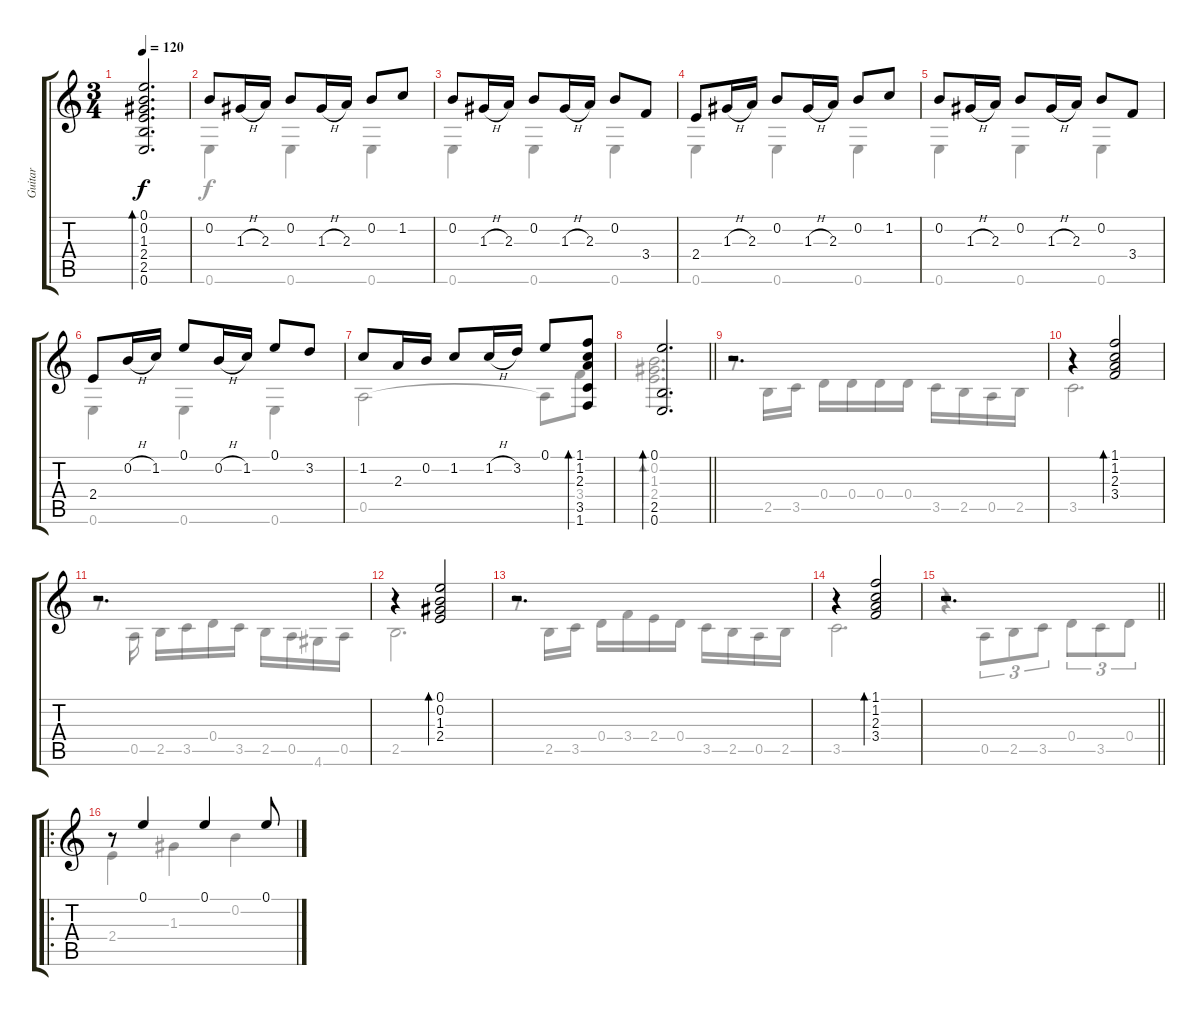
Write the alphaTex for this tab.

\track ("Guitar" "Guitar") {instrument acousticguitarnylon}
\staff {score tabs}
\tuning (E4 B3 G3 D3 A2 E2) {hide}
\voice
\ts (3 4)
\tempo 120
\clef g2
\ks c
(0.1 0.2 1.3 2.4 2.5 0.6).2{d bd 30 dy f instrument acousticguitarnylon} |
0.2.8 1.3{h}.16 2.3.16 0.2.8 1.3{h}.16 2.3.16 0.2.8 1.2.8 |
0.2.8 1.3{h}.16 2.3.16 0.2.8 1.3{h}.16 2.3.16 0.2.8 3.4.8 |
2.4.8 1.3{h}.16 2.3.16 0.2.8 1.3{h}.16 2.3.16 0.2.8 1.2.8 |
0.2.8 1.3{h}.16 2.3.16 0.2.8 1.3{h}.16 2.3.16 0.2.8 3.4.8 |
2.4.8 0.2{h}.16 1.2.16 0.1.8 0.2{h}.16 1.2.16 0.1.8 3.2.8 |
1.2.8 2.3.16 0.2.16 1.2.8 1.2{h}.16 3.2.16 0.1.8 (1.1 1.2 2.3 3.5 1.6).8{bd 30} |
\barLineRight lightlight
(0.1 2.5 0.6).2{d bd 30} |
r.2{d} |
r.4 (1.1 1.2 2.3 3.4).2{bd 30} |
r.2{d} |
r.4 (0.1 0.2 1.3 2.4).2{bd 30} |
r.2{d} |
r.4 (1.1 1.2 2.3 3.4).2{bd 30} |
\barLineRight lightlight
r.2{d} |
\ro
r.8 0.1.4 0.1.4 0.1.8
\voice
\clef g2
\ottava regular
\simile none
\ks c
|
0.6.4 0.6.4 0.6.4 |
0.6.4 0.6.4 0.6.4 |
0.6.4 0.6.4 0.6.4 |
0.6.4 0.6.4 0.6.4 |
0.6.4 0.6.4 0.6.4 |
0.5.2 0.5{t}.8 3.4.8 |
\barLineRight lightlight
(0.2 1.3 2.4).2{d bd 30} |
r.8 2.5.16 3.5.16 0.4.16 0.4.16 0.4.16 0.4.16 3.5.16 2.5.16 0.5.16 2.5.16 |
3.5.2{d} |
r.8{d} 0.5.16 2.5.16 3.5.16 0.4.16 3.5.16 2.5.16 0.5.16 4.6.16 0.5.16 |
2.5.2{d} |
r.8 2.5.16 3.5.16 0.4.16 3.4.16 2.4.16 0.4.16 3.5.16 2.5.16 0.5.16 2.5.16 |
3.5.2{d} |
\barLineRight lightlight
r.4 0.5.8{tu (3 2)} 2.5.8{tu (3 2)} 3.5.8{tu (3 2)} 0.4.8{tu (3 2)} 3.5.8{tu (3 2)} 0.4.8{tu (3 2)} |
2.4.4 1.3.4 0.2.4
